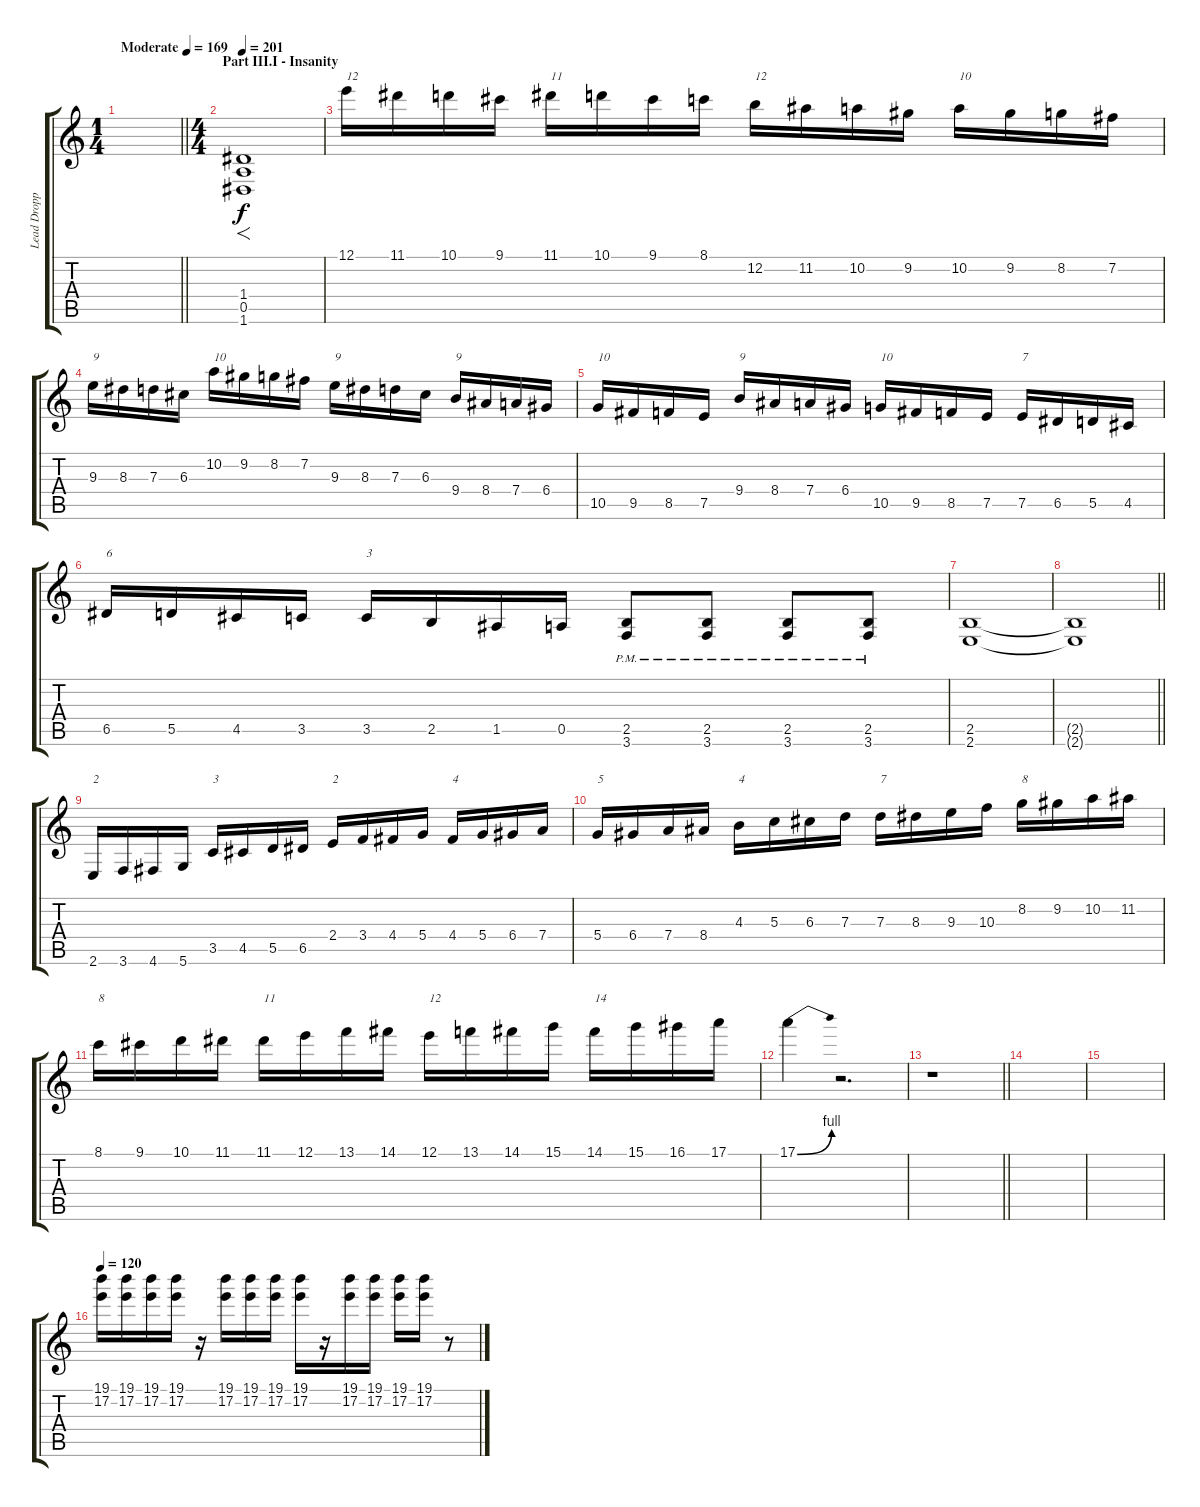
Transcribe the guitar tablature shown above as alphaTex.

\track ("Lead Dropped D " "Lead Dropp") {instrument distortionguitar}
\staff {score tabs}
\tuning (E4 B3 G3 D3 A2 D2) {hide}
\ts (1 4)
\tempo (169 "Moderate")
\clef g2
\barLineRight lightlight
\ks c
|
\ts (4 4)
\section ("" "Part III.I - Insanity")
\tempo 201
(1.4 0.5 1.6).1{f} |
12.1.16{txt "12"} 11.1.16 10.1.16 9.1.16 11.1.16{txt "11"} 10.1.16 9.1.16 8.1.16 12.2.16{txt "12"} 11.2.16 10.2.16 9.2.16 10.2.16{txt "10"} 9.2.16 8.2.16 7.2.16 |
9.3.16{txt "9"} 8.3.16 7.3.16 6.3.16 10.2.16{txt "10"} 9.2.16 8.2.16 7.2.16 9.3.16{txt "9"} 8.3.16 7.3.16 6.3.16 9.4.16{txt "9"} 8.4.16 7.4.16 6.4.16 |
10.5.16{txt "10"} 9.5.16 8.5.16 7.5.16 9.4.16{txt "9"} 8.4.16 7.4.16 6.4.16 10.5.16{txt "10"} 9.5.16 8.5.16 7.5.16 7.5.16{txt "7"} 6.5.16 5.5.16 4.5.16 |
6.5.16{txt "6"} 5.5.16 4.5.16 3.5.16 3.5.16{txt "3"} 2.5.16 1.5.16 0.5.16 (2.5{pm} 3.6{pm}).8 (2.5{pm} 3.6{pm}).8 (2.5{pm} 3.6{pm}).8 (2.5{pm} 3.6{pm}).8 |
(2.5 2.6).1 |
\barLineRight lightlight
(2.5{t} 2.6{t}).1 |
2.6.16{txt "2"} 3.6.16 4.6.16 5.6.16 3.5.16{txt "3"} 4.5.16 5.5.16 6.5.16 2.4.16{txt "2"} 3.4.16 4.4.16 5.4.16 4.4.16{txt "4"} 5.4.16 6.4.16 7.4.16 |
5.4.16{txt "5"} 6.4.16 7.4.16 8.4.16 4.3.16{txt "4"} 5.3.16 6.3.16 7.3.16 7.3.16{txt "7"} 8.3.16 9.3.16 10.3.16 8.2.16{txt "8"} 9.2.16 10.2.16 11.2.16 |
8.1.16{txt "8"} 9.1.16 10.1.16 11.1.16 11.1.16{txt "11"} 12.1.16 13.1.16 14.1.16 12.1.16{txt "12"} 13.1.16 14.1.16 15.1.16 14.1.16{txt "14"} 15.1.16 16.1.16 17.1.16 |
17.1{be (bend 0 0 60 4)}.4 r.2{d} |
\barLineRight lightlight
r.1 |
|
|
\tempo 120
(19.1 17.2).16 (19.1 17.2).16 (19.1 17.2).16 (19.1 17.2).16 r.16 (19.1 17.2).16 (19.1 17.2).16 (19.1 17.2).16 (19.1 17.2).16 r.16 (19.1 17.2).16 (19.1 17.2).16 (19.1 17.2).16 (19.1 17.2).16 r.8
